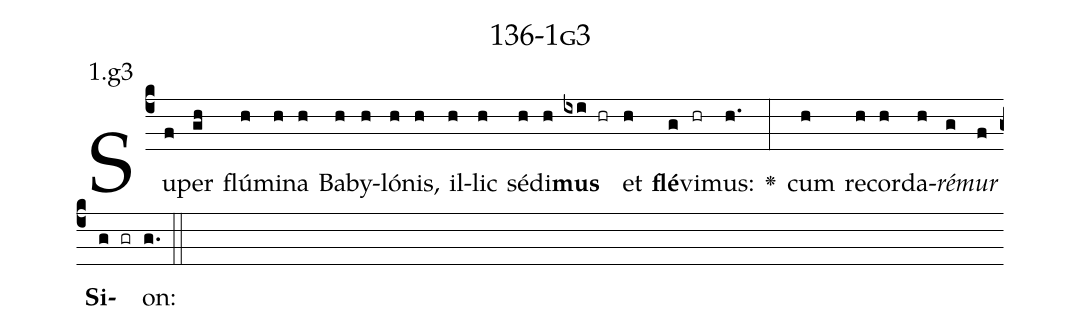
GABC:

name: 136-1g3;
annotation: 1.g3;
%%
(c4)Su(f)per(gh) flú(h)mi(h)na(h) Ba(h)by(h)ló(h)nis,(h) il(h)lic(h) sé(h)di(h)<b>mus</b>(ixi hr) et(h) <b>flé</b>(g)vi(hr)mus:(h.) <v>\greheightstar</v>(:) cum(h) re(h)cor(h)da(h)<i>ré</i>(g)<i>mur</i>(f) <b>Si</b>(g gr)on:(g.) (::)


%E(h) u(h) o(g) u(f) a(g) e.(g.) (::)
